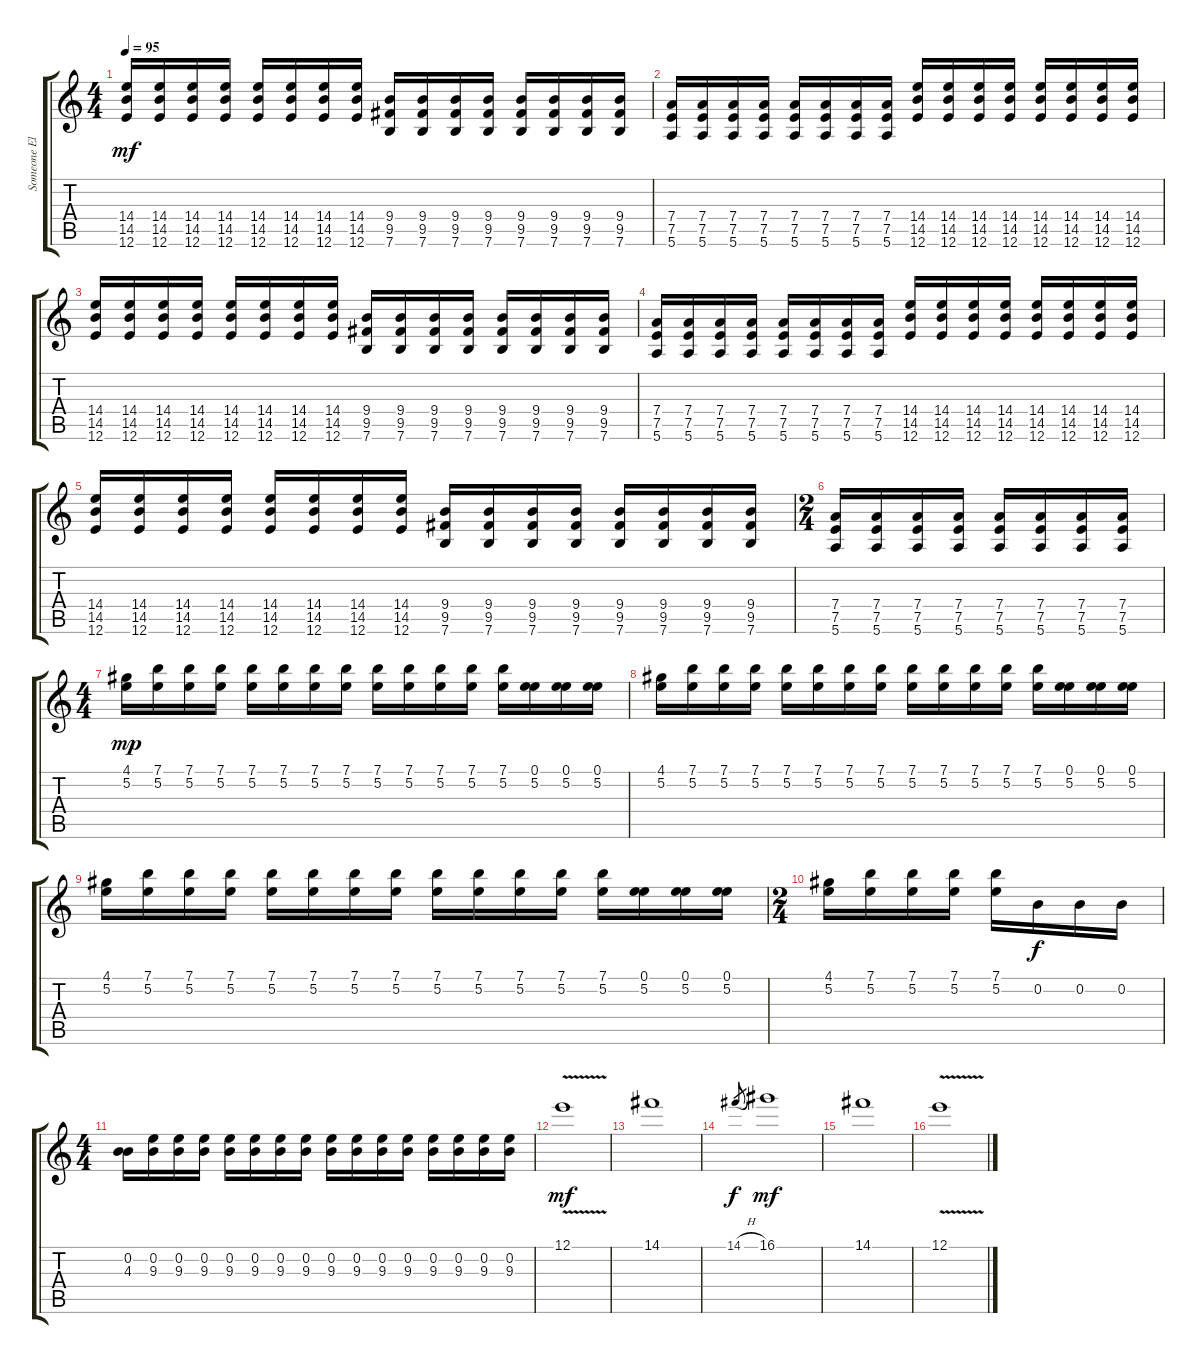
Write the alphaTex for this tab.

\track ("Someone Else" "Someone El") {instrument electricguitarjazz}
\staff {score tabs}
\tuning (E4 B3 G3 D3 A2 E2) {hide}
\ts (4 4)
\tempo 95
\clef g2
\ks c
(14.4 14.5 12.6).16{dy mf instrument distortionguitar} (14.4 14.5 12.6).16 (14.4 14.5 12.6).16 (14.4 14.5 12.6).16 (14.4 14.5 12.6).16 (14.4 14.5 12.6).16 (14.4 14.5 12.6).16 (14.4 14.5 12.6).16 (9.4 9.5 7.6).16 (9.4 9.5 7.6).16 (9.4 9.5 7.6).16 (9.4 9.5 7.6).16 (9.4 9.5 7.6).16 (9.4 9.5 7.6).16 (9.4 9.5 7.6).16 (9.4 9.5 7.6).16 |
(7.4 7.5 5.6).16 (7.4 7.5 5.6).16 (7.4 7.5 5.6).16 (7.4 7.5 5.6).16 (7.4 7.5 5.6).16 (7.4 7.5 5.6).16 (7.4 7.5 5.6).16 (7.4 7.5 5.6).16 (14.4 14.5 12.6).16 (14.4 14.5 12.6).16 (14.4 14.5 12.6).16 (14.4 14.5 12.6).16 (14.4 14.5 12.6).16 (14.4 14.5 12.6).16 (14.4 14.5 12.6).16 (14.4 14.5 12.6).16 |
(14.4 14.5 12.6).16{volume 12 instrument distortionguitar} (14.4 14.5 12.6).16 (14.4 14.5 12.6).16 (14.4 14.5 12.6).16 (14.4 14.5 12.6).16 (14.4 14.5 12.6).16 (14.4 14.5 12.6).16 (14.4 14.5 12.6).16 (9.4 9.5 7.6).16 (9.4 9.5 7.6).16 (9.4 9.5 7.6).16 (9.4 9.5 7.6).16 (9.4 9.5 7.6).16 (9.4 9.5 7.6).16 (9.4 9.5 7.6).16 (9.4 9.5 7.6).16 |
(7.4 7.5 5.6).16 (7.4 7.5 5.6).16 (7.4 7.5 5.6).16 (7.4 7.5 5.6).16 (7.4 7.5 5.6).16 (7.4 7.5 5.6).16 (7.4 7.5 5.6).16 (7.4 7.5 5.6).16 (14.4 14.5 12.6).16 (14.4 14.5 12.6).16 (14.4 14.5 12.6).16 (14.4 14.5 12.6).16 (14.4 14.5 12.6).16 (14.4 14.5 12.6).16 (14.4 14.5 12.6).16 (14.4 14.5 12.6).16 |
(14.4 14.5 12.6).16{instrument distortionguitar} (14.4 14.5 12.6).16 (14.4 14.5 12.6).16 (14.4 14.5 12.6).16 (14.4 14.5 12.6).16 (14.4 14.5 12.6).16 (14.4 14.5 12.6).16 (14.4 14.5 12.6).16 (9.4 9.5 7.6).16 (9.4 9.5 7.6).16 (9.4 9.5 7.6).16 (9.4 9.5 7.6).16 (9.4 9.5 7.6).16 (9.4 9.5 7.6).16 (9.4 9.5 7.6).16 (9.4 9.5 7.6).16 |
\ts (2 4)
(7.4 7.5 5.6).16 (7.4 7.5 5.6).16 (7.4 7.5 5.6).16 (7.4 7.5 5.6).16 (7.4 7.5 5.6).16 (7.4 7.5 5.6).16 (7.4 7.5 5.6).16 (7.4 7.5 5.6).16 |
\ts (4 4)
(4.1 5.2).16{dy mp} (7.1 5.2).16 (7.1 5.2).16 (7.1 5.2).16 (7.1 5.2).16 (7.1 5.2).16 (7.1 5.2).16 (7.1 5.2).16 (7.1 5.2).16 (7.1 5.2).16 (7.1 5.2).16 (7.1 5.2).16 (7.1 5.2).16 (0.1 5.2).16 (0.1 5.2).16 (0.1 5.2).16 |
(4.1 5.2).16 (7.1 5.2).16 (7.1 5.2).16 (7.1 5.2).16 (7.1 5.2).16 (7.1 5.2).16 (7.1 5.2).16 (7.1 5.2).16 (7.1 5.2).16 (7.1 5.2).16 (7.1 5.2).16 (7.1 5.2).16 (7.1 5.2).16 (0.1 5.2).16 (0.1 5.2).16 (0.1 5.2).16 |
(4.1 5.2).16 (7.1 5.2).16 (7.1 5.2).16 (7.1 5.2).16 (7.1 5.2).16 (7.1 5.2).16 (7.1 5.2).16 (7.1 5.2).16 (7.1 5.2).16 (7.1 5.2).16 (7.1 5.2).16 (7.1 5.2).16 (7.1 5.2).16 (0.1 5.2).16 (0.1 5.2).16 (0.1 5.2).16 |
\ts (2 4)
(4.1 5.2).16 (7.1 5.2).16 (7.1 5.2).16 (7.1 5.2).16 (7.1 5.2).16 0.2.16{dy f} 0.2.16 0.2.16 |
\ts (4 4)
(0.2 4.3).16 (0.2 9.3).16 (0.2 9.3).16 (0.2 9.3).16 (0.2 9.3).16 (0.2 9.3).16 (0.2 9.3).16 (0.2 9.3).16 (0.2 9.3).16 (0.2 9.3).16 (0.2 9.3).16 (0.2 9.3).16 (0.2 9.3).16 (0.2 9.3).16 (0.2 9.3).16 (0.2 9.3).16 |
12.1{v}.1{dy mf} |
14.1.1 |
14.1{h}.8{gr dy f} 16.1.1{dy mf} |
14.1.1 |
12.1{v}.1
